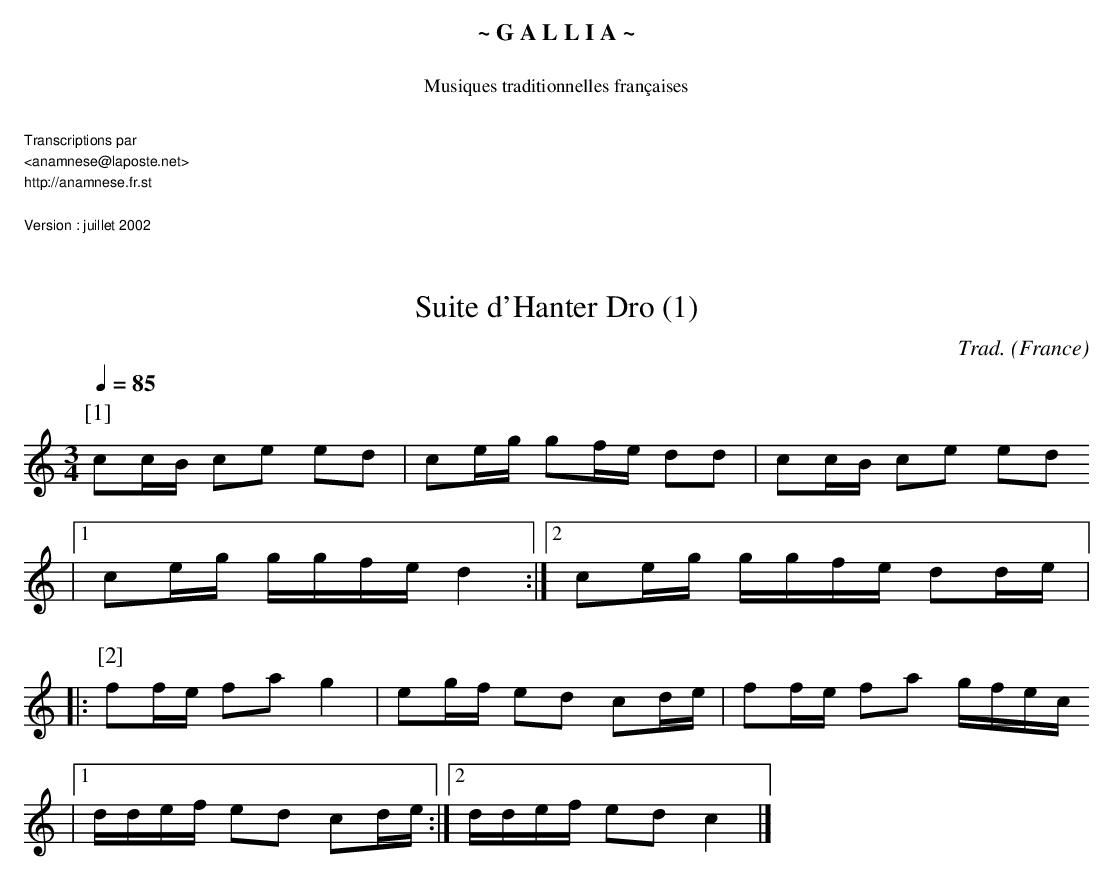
X:1
T:Suite d'Hanter Dro (1)
C:Trad.
O:France
M:3/4
L:1/8
Q:1/4=85
K:C
P:[1]
cc/B/ ce ed | ce/g/ gf/e/ dd | cc/B/ ce ed
|1 ce/g/ g/g/f/e/ d2 :|2 ce/g/ g/g/f/e/ dd/e/ |:
P:[2]
ff/e/ fa g2 | eg/f/ ed cd/e/ | ff/e/ fa g/f/e/c/
|1 d/d/e/f/ ed cd/e/ :|2 d/d/e/f/ ed c2 |]
